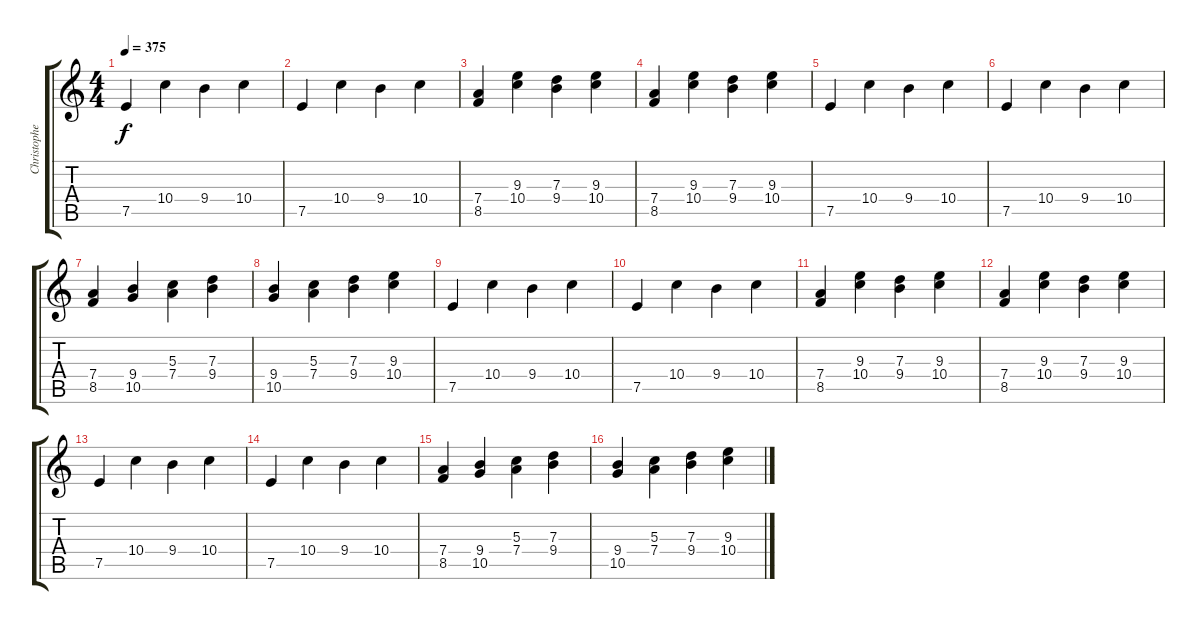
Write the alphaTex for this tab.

\track ("Christophe" "Christophe") {instrument distortionguitar}
\staff {score tabs}
\tuning (E4 B3 G3 D3 A2 E2) {hide}
\ts (4 4)
\tempo 375
\clef g2
\ks c
7.5.4{dy f} 10.4.4 9.4.4 10.4.4 |
7.5.4 10.4.4 9.4.4 10.4.4 |
(7.4 8.5).4 (9.3 10.4).4 (7.3 9.4).4 (9.3 10.4).4 |
(7.4 8.5).4 (9.3 10.4).4 (7.3 9.4).4 (9.3 10.4).4 |
7.5.4 10.4.4 9.4.4 10.4.4 |
7.5.4 10.4.4 9.4.4 10.4.4 |
(7.4 8.5).4 (9.4 10.5).4 (5.3 7.4).4 (7.3 9.4).4 |
(9.4 10.5).4 (5.3 7.4).4 (7.3 9.4).4 (9.3 10.4).4 |
7.5.4 10.4.4 9.4.4 10.4.4 |
7.5.4 10.4.4 9.4.4 10.4.4 |
(7.4 8.5).4 (9.3 10.4).4 (7.3 9.4).4 (9.3 10.4).4 |
(7.4 8.5).4 (9.3 10.4).4 (7.3 9.4).4 (9.3 10.4).4 |
7.5.4 10.4.4 9.4.4 10.4.4 |
7.5.4 10.4.4 9.4.4 10.4.4 |
(7.4 8.5).4 (9.4 10.5).4 (5.3 7.4).4 (7.3 9.4).4 |
(9.4 10.5).4 (5.3 7.4).4 (7.3 9.4).4 (9.3 10.4).4
